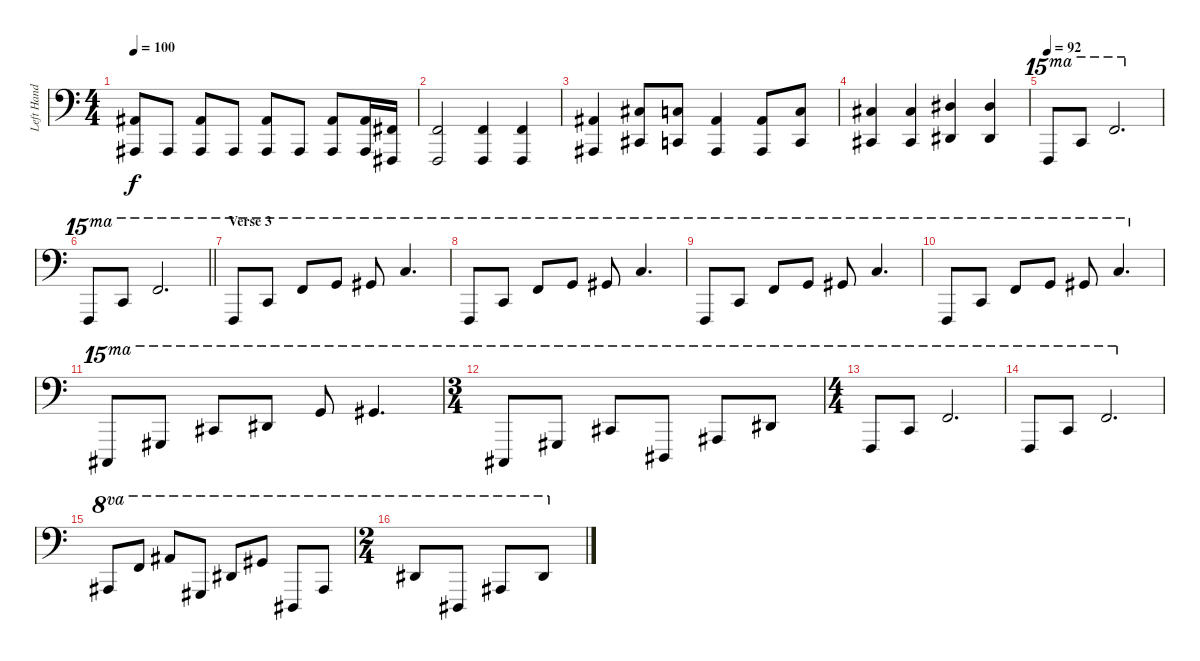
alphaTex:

\track ("Left Hand" "Left Hand") {instrument acousticgrandpiano}
\staff {score}
\tuning (G2 D2 A1 E1) {hide}
\ts (4 4)
\tempo 100
\clef f4
\ks c
(3.1 1.3).8{dy f} 1.3.8 (3.1 1.3).8 1.3.8 (3.1 1.3).8 1.3.8 (3.1 1.3).8 (3.1 1.3).16 (4.2 2.4).16 |
(3.2 1.4).2 (3.2 1.4).4 (3.2 1.4).4 |
(3.1 1.3).4 (6.1 4.3).8 (5.1 3.3).8 (3.1 1.3).4 (3.1 1.3).8 (5.1 3.3).8 |
(6.1 4.3).4 (6.1 9.4).4 (8.1 1.2).4 (8.1 1.2).4 |
\tempo 92
20.3.8{ot 15ma} 17.1.8{ot 15ma} 22.1.2{d ot 15ma} |
\barLineRight lightlight
10.1.8{ot 15ma} 17.1.8{ot 15ma} 22.1.2{d ot 15ma} |
\section ("" "Verse 3")
15.2.8{ot 15ma} 17.1.8{ot 15ma} 22.1.8{ot 15ma} 24.1.8{ot 15ma} 25.1.8{ot 15ma} 29.1.4{d ot 15ma} |
10.1.8{ot 15ma} 17.1.8{ot 15ma} 22.1.8{ot 15ma} 24.1.8{ot 15ma} 25.1.8{ot 15ma} 29.1.4{d ot 15ma} |
10.1.8{ot 15ma} 17.1.8{ot 15ma} 22.1.8{ot 15ma} 24.1.8{ot 15ma} 25.1.8{ot 15ma} 29.1.4{d ot 15ma} |
10.1.8{ot 15ma} 17.1.8{ot 15ma} 22.1.8{ot 15ma} 24.1.8{ot 15ma} 25.1.8{ot 15ma} 29.1.4{d ot 15ma} |
6.1.8{ot 15ma} 13.1.8{ot 15ma} 18.1.8{ot 15ma} 20.1.8{ot 15ma} 24.1.8{ot 15ma} 25.1.4{d ot 15ma} |
\ts (3 4)
6.1.8{ot 15ma} 13.1.8{ot 15ma} 18.1.8{ot 15ma} 18.3.8{ot 15ma} 15.1.8{ot 15ma} 20.1.8{ot 15ma} |
\ts (4 4)
20.3.8{ot 15ma} 17.1.8{ot 15ma} 22.1.2{d ot 15ma} |
10.1.8{ot 15ma} 17.1.8{ot 15ma} 22.1.2{d ot 15ma} |
3.1.8{ot 8va} 10.1.8{ot 8va} 15.1.8{ot 8va} 1.1.8{ot 8va} 8.1.8{ot 8va} 13.1.8{ot 8va} 1.2.8{ot 8va} 3.1.8{ot 8va} |
\ts (2 4)
8.1.8{ot 8va} 1.2.8{ot 8va} 3.1.8{ot 8va} 8.1.8{ot 8va}
